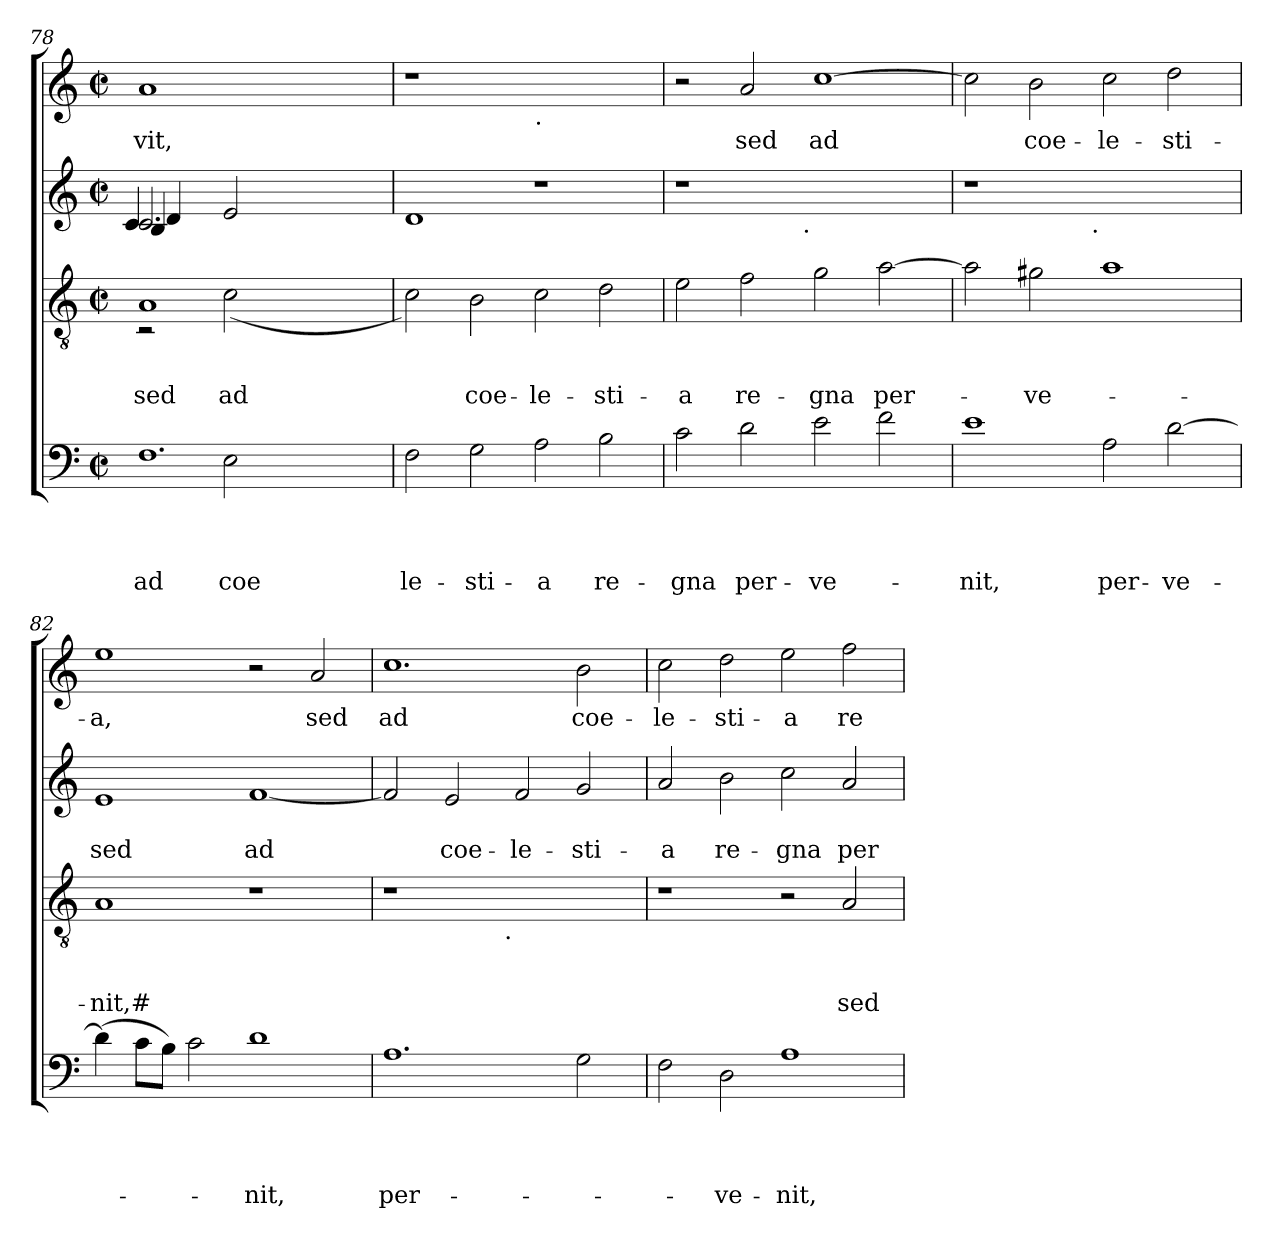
**kern	**text	**text	**text	**text	**kern	**text	**text	**text	**kern	**text	**text	**kern	**text
*part4	*part4	*part4	*part4	*part4	*part3	*part3	*part3	*part3	*part2	*part2	*part2	*part1	*part1
*staff4	*staff4	*staff4	*staff4	*staff4	*staff3	*staff3	*staff3	*staff3	*staff2	*staff2	*staff2	*staff1	*staff1
*clefF4	*	*	*	*	*clefGv2	*	*	*	*clefG2	*	*	*clefG2	*
*k[]	*	*	*	*	*k[]	*	*	*	*k[]	*	*	*k[]	*
*C:	*	*	*	*	*C:	*	*	*	*C:	*	*	*C:	*
*M2/2	*	*	*	*	*M2/2	*	*	*	*M2/2	*	*	*M2/2	*
*met(c|)	*	*	*	*	*met(c|)	*	*	*	*met(c|)	*	*	*met(c|)	*
=78	=78	=78	=78	=78	=78	=78	=78	=78	=78	=78	=78	=78	=78
!	!	!	!	!LO:LY:b	!	!	!	!LO:LY:b	!	!	!	!	!LO:LY:b
*^	*	*	*	*	*^	*	*	*	*^	*	*	*	*
*	*	*	*	*	*	*	*	*	*	*	*	*^	*	*	*	*
*	*	*	*	*	*	*	*	*	*	*	*	*	*^	*	*	*	*
1.F	2ryy	.	.	.	ad	1A	2rC	.	.	sed	2.c/	4B/	4c/	4d/	.	.	1a	-vit,
.	.	.	.	.	.	.	.	.	.	.	.	2ryy	2ryy	4ryy	.	.	.	.
!	!	!	!	!	!LO:LY:b	!	!	!	!	!LO:LY:b	!	!	!	!	!	!	!	!
.	2E\	.	.	.	coe-	.	(>2c\	.	.	ad	.	.	.	2e/	.	.	.	.
.	.	.	.	.	.	.	.	.	.	.	2ryy	2.ryy	2.ryy	.	.	.	.	.
.	2ryy	.	.	.	.	2ryy	2ryy	.	.	.	.	.	.	2ryy	.	.	2ryy	.
.	.	.	.	.	.	.	.	.	.	.	4ryy	.	.	.	.	.	.	.
*v	*v	*	*	*	*	*	*	*	*	*	*v	*v	*v	*v	*	*	*	*
*	*	*	*	*	*v	*v	*	*	*	*	*	*	*	*
!!LO:PB:g=z
=79	=79	=79	=79	=79	=79	=79	=79	=79	=79	=79	=79	=79	=79
!	!	!	!	!LO:LY:b	!	!	!	!	!	!	!	!	!
2F\	.	.	.	-le-	2c\)	.	.	.	1d	.	.	1r	.
!	!	!	!	!LO:LY:b	!	!	!	!LO:LY:b	!	!	!	!	!
2G\	.	.	.	-sti-	2B\	.	.	coe-	.	.	.	.	.
!	!	!	!	!	!	!	!	!	!	!	!	!LO:TX:b:t=.	!
!	!	!	!	!LO:LY:b	!	!	!	!LO:LY:b:rj	!	!	!	!	!
2A\	.	.	.	-a	2c\	.	.	-le-	1r	.	.	1ryy	.
!	!	!	!	!LO:LY:b	!	!	!	!LO:LY:b	!	!	!	!	!
2B\	.	.	.	re-	2d\	.	.	-sti-	.	.	.	.	.
=80	=80	=80	=80	=80	=80	=80	=80	=80	=80	=80	=80	=80	=80
!	!	!	!	!LO:LY:b	!	!	!	!LO:LY:b	!	!	!	!	!
*	*	*	*	*	*	*	*	*	*^	*	*	*	*
2c\	.	.	.	-gna	2e\	.	.	-a	1r	2ryy	.	.	2r	.
!	!	!	!	!LO:LY:b	!	!	!	!LO:LY:b	!	!	!	!	!	!LO:LY:b
2d\	.	.	.	per-	2f\	.	.	re-	.	4...ryy	.	.	2a/	sed
!	!	!	!	!	!	!	!	!	!	!LO:TX:b:t=.	!	!	!	!
.	.	.	.	.	.	.	.	.	.	1ryy	.	.	.	.
!	!	!	!	!LO:LY:b	!	!	!	!LO:LY:b	!	!	!	!	!	!LO:LY:b
2e\	.	.	.	-ve-	2g\	.	.	-gna	1ryy	.	.	.	[>1cc	ad
!	!	!	!	!	!	!	!	!LO:LY:b	!	!	!	!	!	!
2f\	.	.	.	.	[>2a\	.	.	per-	.	.	.	.	.	.
.	.	.	.	.	.	.	.	.	.	32ryy	.	.	.	.
=81	=81	=81	=81	=81	=81	=81	=81	=81	=81	=81	=81	=81	=81	=81
!	!	!	!	!LO:LY:b	!	!	!	!	!	!	!	!	!	!
1e	.	.	.	-nit,	2a\]	.	.	.	1r	2ryy	.	.	2cc\]	.
!	!	!	!	!	!	!	!	!LO:LY:b	!	!	!	!	!	!LO:LY:b
.	.	.	.	.	2g#\	.	.	-ve-	.	4...ryy	.	.	2b\	coe-
!	!	!	!	!	!	!	!	!	!	!LO:TX:b:t=.	!	!	!	!
.	.	.	.	.	.	.	.	.	.	1ryy	.	.	.	.
!	!	!	!	!LO:LY:b	!	!	!	!	!	!	!	!	!	!LO:LY:b:rj
2A\	.	.	.	per-	1a	.	.	.	1ryy	.	.	.	2cc\	-le-
!	!	!	!	!LO:LY:b	!	!	!	!	!	!	!	!	!	!LO:LY:b
[>2d\	.	.	.	-ve-	.	.	.	.	.	.	.	.	2dd\	-sti-
.	.	.	.	.	.	.	.	.	.	32ryy	.	.	.	.
=82	=82	=82	=82	=82	=82	=82	=82	=82	=82	=82	=82	=82	=82	=82
!	!	!	!	!	!	!	!	!LO:LY:b	!	!	!	!LO:LY:b	!	!LO:LY:b
*	*	*	*	*	*	*	*	*	*v	*v	*	*	*	*
(<4d\]	.	.	.	.	1A	.	.	-nit,#	1e	.	sed	1ee	-a,
8c\L	.	.	.	.	.	.	.	.	.	.	.	.	.
8B\J)	.	.	.	.	.	.	.	.	.	.	.	.	.
2c\	.	.	.	.	.	.	.	.	.	.	.	.	.
!	!	!	!	!LO:LY:b	!	!	!	!	!	!	!LO:LY:b	!	!
1d	.	.	.	-nit,	1r	.	.	.	[<1f	.	ad	2r	.
!	!	!	!	!	!	!	!	!	!	!	!	!	!LO:LY:b
.	.	.	.	.	.	.	.	.	.	.	.	2a/	sed
=83	=83	=83	=83	=83	=83	=83	=83	=83	=83	=83	=83	=83	=83
!	!	!	!	!LO:LY:b	!	!	!	!	!	!	!	!	!LO:LY:b
*	*	*	*	*	*^	*	*	*	*	*	*	*	*
1.A	.	.	.	per-	1r	2ryy	.	.	.	2f/]	.	.	1.cc	ad
!	!	!	!	!	!	!	!	!	!	!	!	!LO:LY:b	!	!
.	.	.	.	.	.	4...ryy	.	.	.	2e/	.	coe-	.	.
!	!	!	!	!	!	!LO:TX:b:t=.	!	!	!	!	!	!	!	!
.	.	.	.	.	.	1ryy	.	.	.	.	.	.	.	.
!	!	!	!	!	!	!	!	!	!	!	!	!LO:LY:b:rj	!	!
.	.	.	.	.	1ryy	.	.	.	.	2f/	.	-le-	.	.
!	!	!	!	!	!	!	!	!	!	!	!	!LO:LY:b	!	!LO:LY:b
2G\	.	.	.	.	.	.	.	.	.	2g/	.	-sti-	2b\	coe-
.	.	.	.	.	.	32ryy	.	.	.	.	.	.	.	.
=84	=84	=84	=84	=84	=84	=84	=84	=84	=84	=84	=84	=84	=84	=84
!	!	!	!	!	!	!	!	!	!	!	!	!LO:LY:b	!	!LO:LY:b
*	*	*	*	*	*v	*v	*	*	*	*	*	*	*	*
2F\	.	.	.	.	1r	.	.	.	2a/	.	-a	2cc\	-le-
!	!	!	!	!LO:LY:b	!	!	!	!	!	!	!LO:LY:b	!	!LO:LY:b
2D\	.	.	.	-ve-	.	.	.	.	2b\	.	re-	2dd\	-sti-
!	!	!	!	!LO:LY:b	!	!	!	!	!	!	!LO:LY:b	!	!LO:LY:b
1A	.	.	.	-nit,	2r	.	.	.	2cc\	.	-gna	2ee\	-a
!	!	!	!	!	!	!	!	!LO:LY:b	!	!	!LO:LY:b	!	!LO:LY:b
.	.	.	.	.	2A/	.	.	sed	2a/	.	per-	2ff\	re-
=	=	=	=	=	=	=	=	=	=	=	=	=	=
*-	*-	*-	*-	*-	*-	*-	*-	*-	*-	*-	*-	*-	*-
